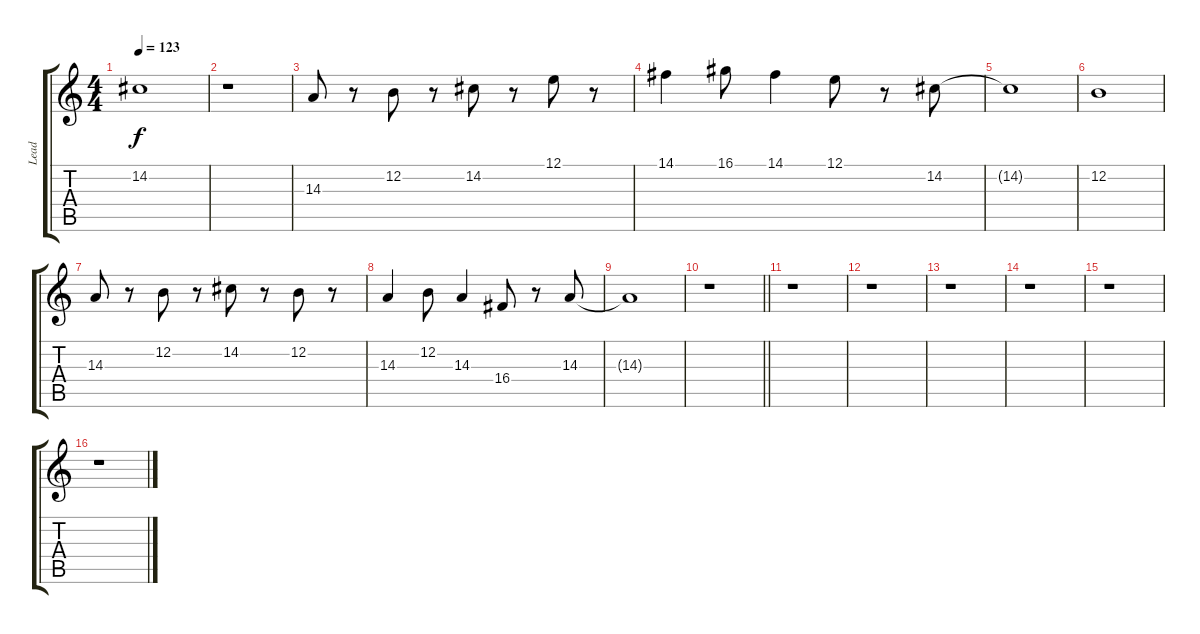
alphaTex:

\track ("Lead" "Lead") {instrument lead8bassandlead}
\staff {score tabs}
\tuning (E4 B3 G3 D3 A2 E2) {hide}
\ts (4 4)
\tempo 123
\clef g2
\ks c
14.2{t}.1{dy f} |
r.1 |
14.3.8 r.8 12.2.8 r.8 14.2.8 r.8 12.1.8 r.8 |
14.1.4 16.1.8 14.1.4 12.1.8 r.8 14.2.8 |
14.2{t}.1 |
12.2.1 |
14.3.8 r.8 12.2.8 r.8 14.2.8 r.8 12.2.8 r.8 |
14.3.4 12.2.8 14.3.4 16.4.8 r.8 14.3.8 |
14.3{t}.1 |
\barLineRight lightlight
r.1 |
r.1 |
r.1 |
r.1 |
r.1 |
r.1 |
r.1
